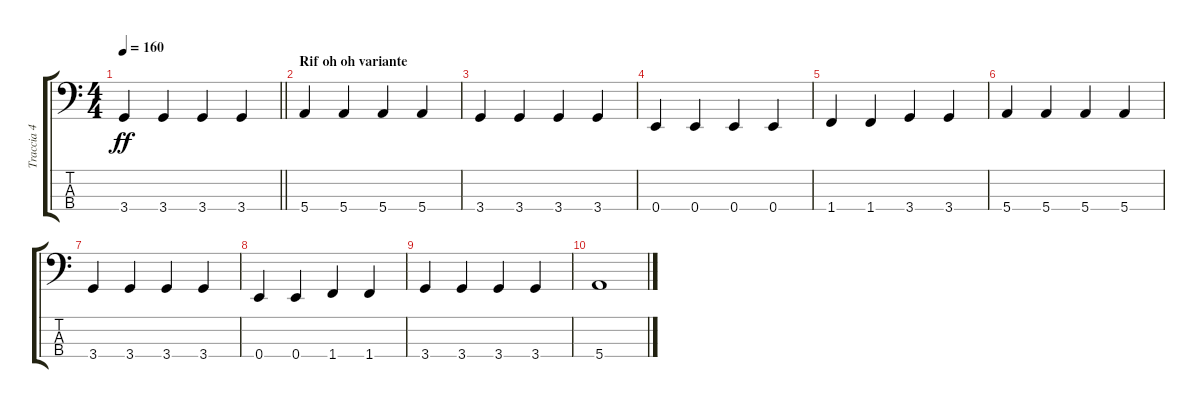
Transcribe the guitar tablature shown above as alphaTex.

\track ("Traccia 4" "Traccia 4") {instrument electricbassfinger}
\staff {score tabs}
\tuning (G2 D2 A1 E1) {hide}
\ts (4 4)
\tempo 160
\clef f4
\barLineRight lightlight
\ks c
3.4.4{dy ff} 3.4.4 3.4.4 3.4.4 |
\section ("" "Rif oh oh variante")
5.4.4 5.4.4 5.4.4 5.4.4 |
3.4.4 3.4.4 3.4.4 3.4.4 |
0.4.4 0.4.4 0.4.4 0.4.4 |
1.4.4 1.4.4 3.4.4 3.4.4 |
5.4.4 5.4.4 5.4.4 5.4.4 |
3.4.4 3.4.4 3.4.4 3.4.4 |
0.4.4 0.4.4 1.4.4 1.4.4 |
3.4.4 3.4.4 3.4.4 3.4.4 |
5.4.1
